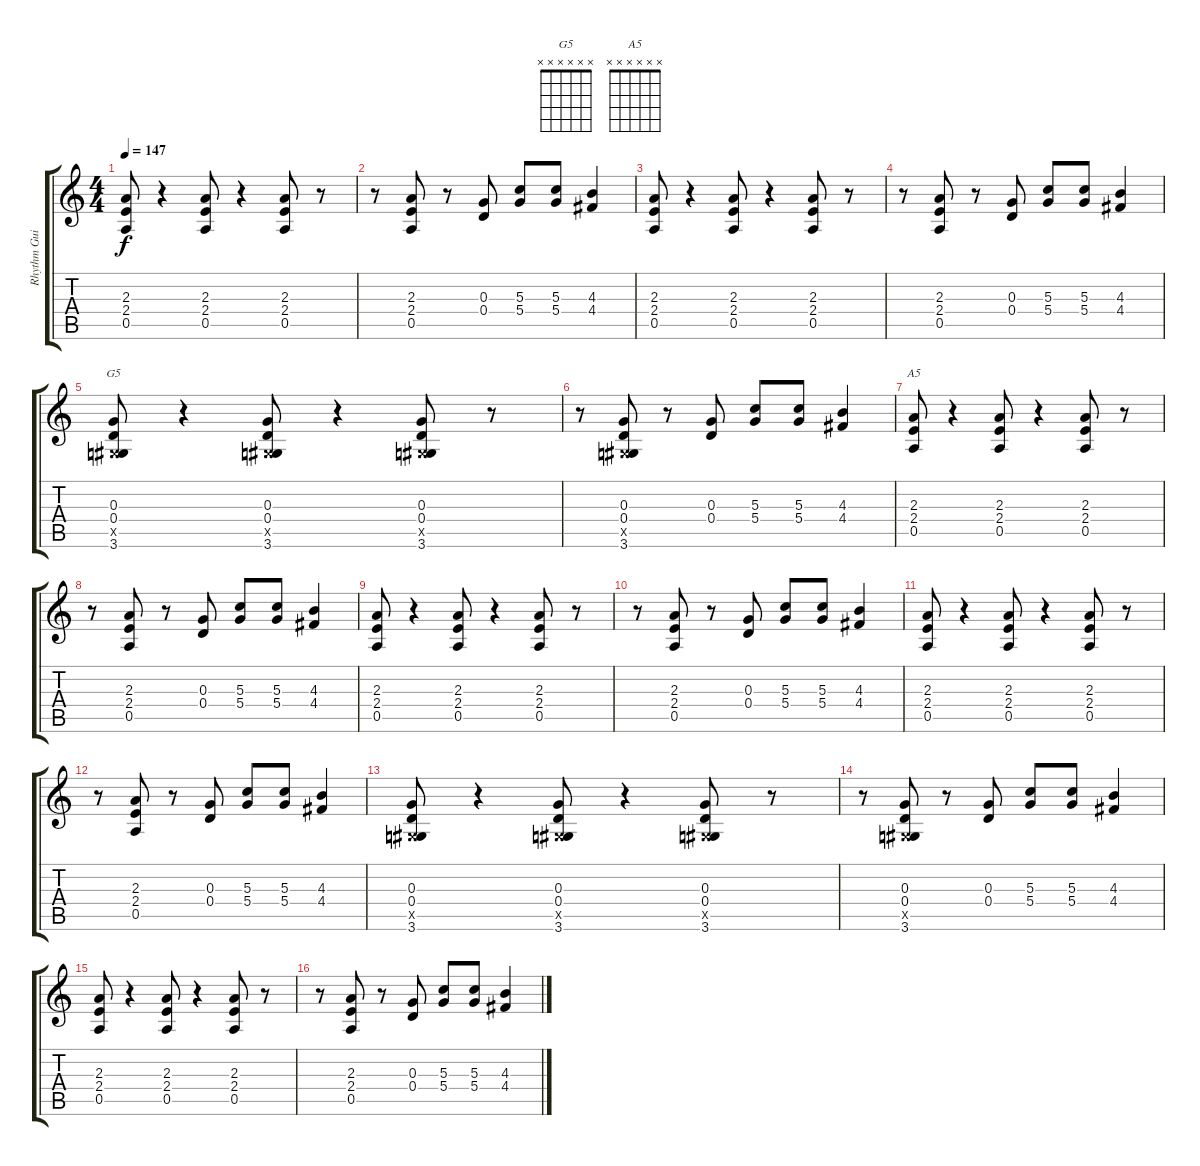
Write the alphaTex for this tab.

\track ("Rhythm Guitar" "Rhythm Gui") {instrument distortionguitar}
\staff {score tabs}
\tuning (E4 B3 G3 D3 A2 E2) {hide}
\chord ("G5" x x x x x x) {firstfret 0}
\chord ("A5" x x x x x x) {firstfret 0}
\ts (4 4)
\tempo 147
\clef g2
\ks c
(2.3 2.4 0.5).8{dy f} r.4 (2.3 2.4 0.5).8 r.4 (2.3 2.4 0.5).8 r.8 |
r.8 (2.3 2.4 0.5).8 r.8 (0.3 0.4).8 (5.3 5.4).8 (5.3 5.4).8 (4.3 4.4).4 |
(2.3 2.4 0.5).8 r.4 (2.3 2.4 0.5).8 r.4 (2.3 2.4 0.5).8 r.8 |
r.8 (2.3 2.4 0.5).8 r.8 (0.3 0.4).8 (5.3 5.4).8 (5.3 5.4).8 (4.3 4.4).4 |
(0.3 0.4 -1.5{x} 3.6).8{ch "G5"} r.4 (0.3 0.4 -1.5{x} 3.6).8 r.4 (0.3 0.4 -1.5{x} 3.6).8 r.8 |
r.8 (0.3 0.4 -1.5{x} 3.6).8 r.8 (0.3 0.4).8 (5.3 5.4).8 (5.3 5.4).8 (4.3 4.4).4 |
(2.3 2.4 0.5).8{ch "A5"} r.4 (2.3 2.4 0.5).8 r.4 (2.3 2.4 0.5).8 r.8 |
r.8 (2.3 2.4 0.5).8 r.8 (0.3 0.4).8 (5.3 5.4).8 (5.3 5.4).8 (4.3 4.4).4 |
(2.3 2.4 0.5).8 r.4 (2.3 2.4 0.5).8 r.4 (2.3 2.4 0.5).8 r.8 |
r.8 (2.3 2.4 0.5).8 r.8 (0.3 0.4).8 (5.3 5.4).8 (5.3 5.4).8 (4.3 4.4).4 |
(2.3 2.4 0.5).8 r.4 (2.3 2.4 0.5).8 r.4 (2.3 2.4 0.5).8 r.8 |
r.8 (2.3 2.4 0.5).8 r.8 (0.3 0.4).8 (5.3 5.4).8 (5.3 5.4).8 (4.3 4.4).4 |
(0.3 0.4 -1.5{x} 3.6).8 r.4 (0.3 0.4 -1.5{x} 3.6).8 r.4 (0.3 0.4 -1.5{x} 3.6).8 r.8 |
r.8 (0.3 0.4 -1.5{x} 3.6).8 r.8 (0.3 0.4).8 (5.3 5.4).8 (5.3 5.4).8 (4.3 4.4).4 |
(2.3 2.4 0.5).8 r.4 (2.3 2.4 0.5).8 r.4 (2.3 2.4 0.5).8 r.8 |
r.8 (2.3 2.4 0.5).8 r.8 (0.3 0.4).8 (5.3 5.4).8 (5.3 5.4).8 (4.3 4.4).4
